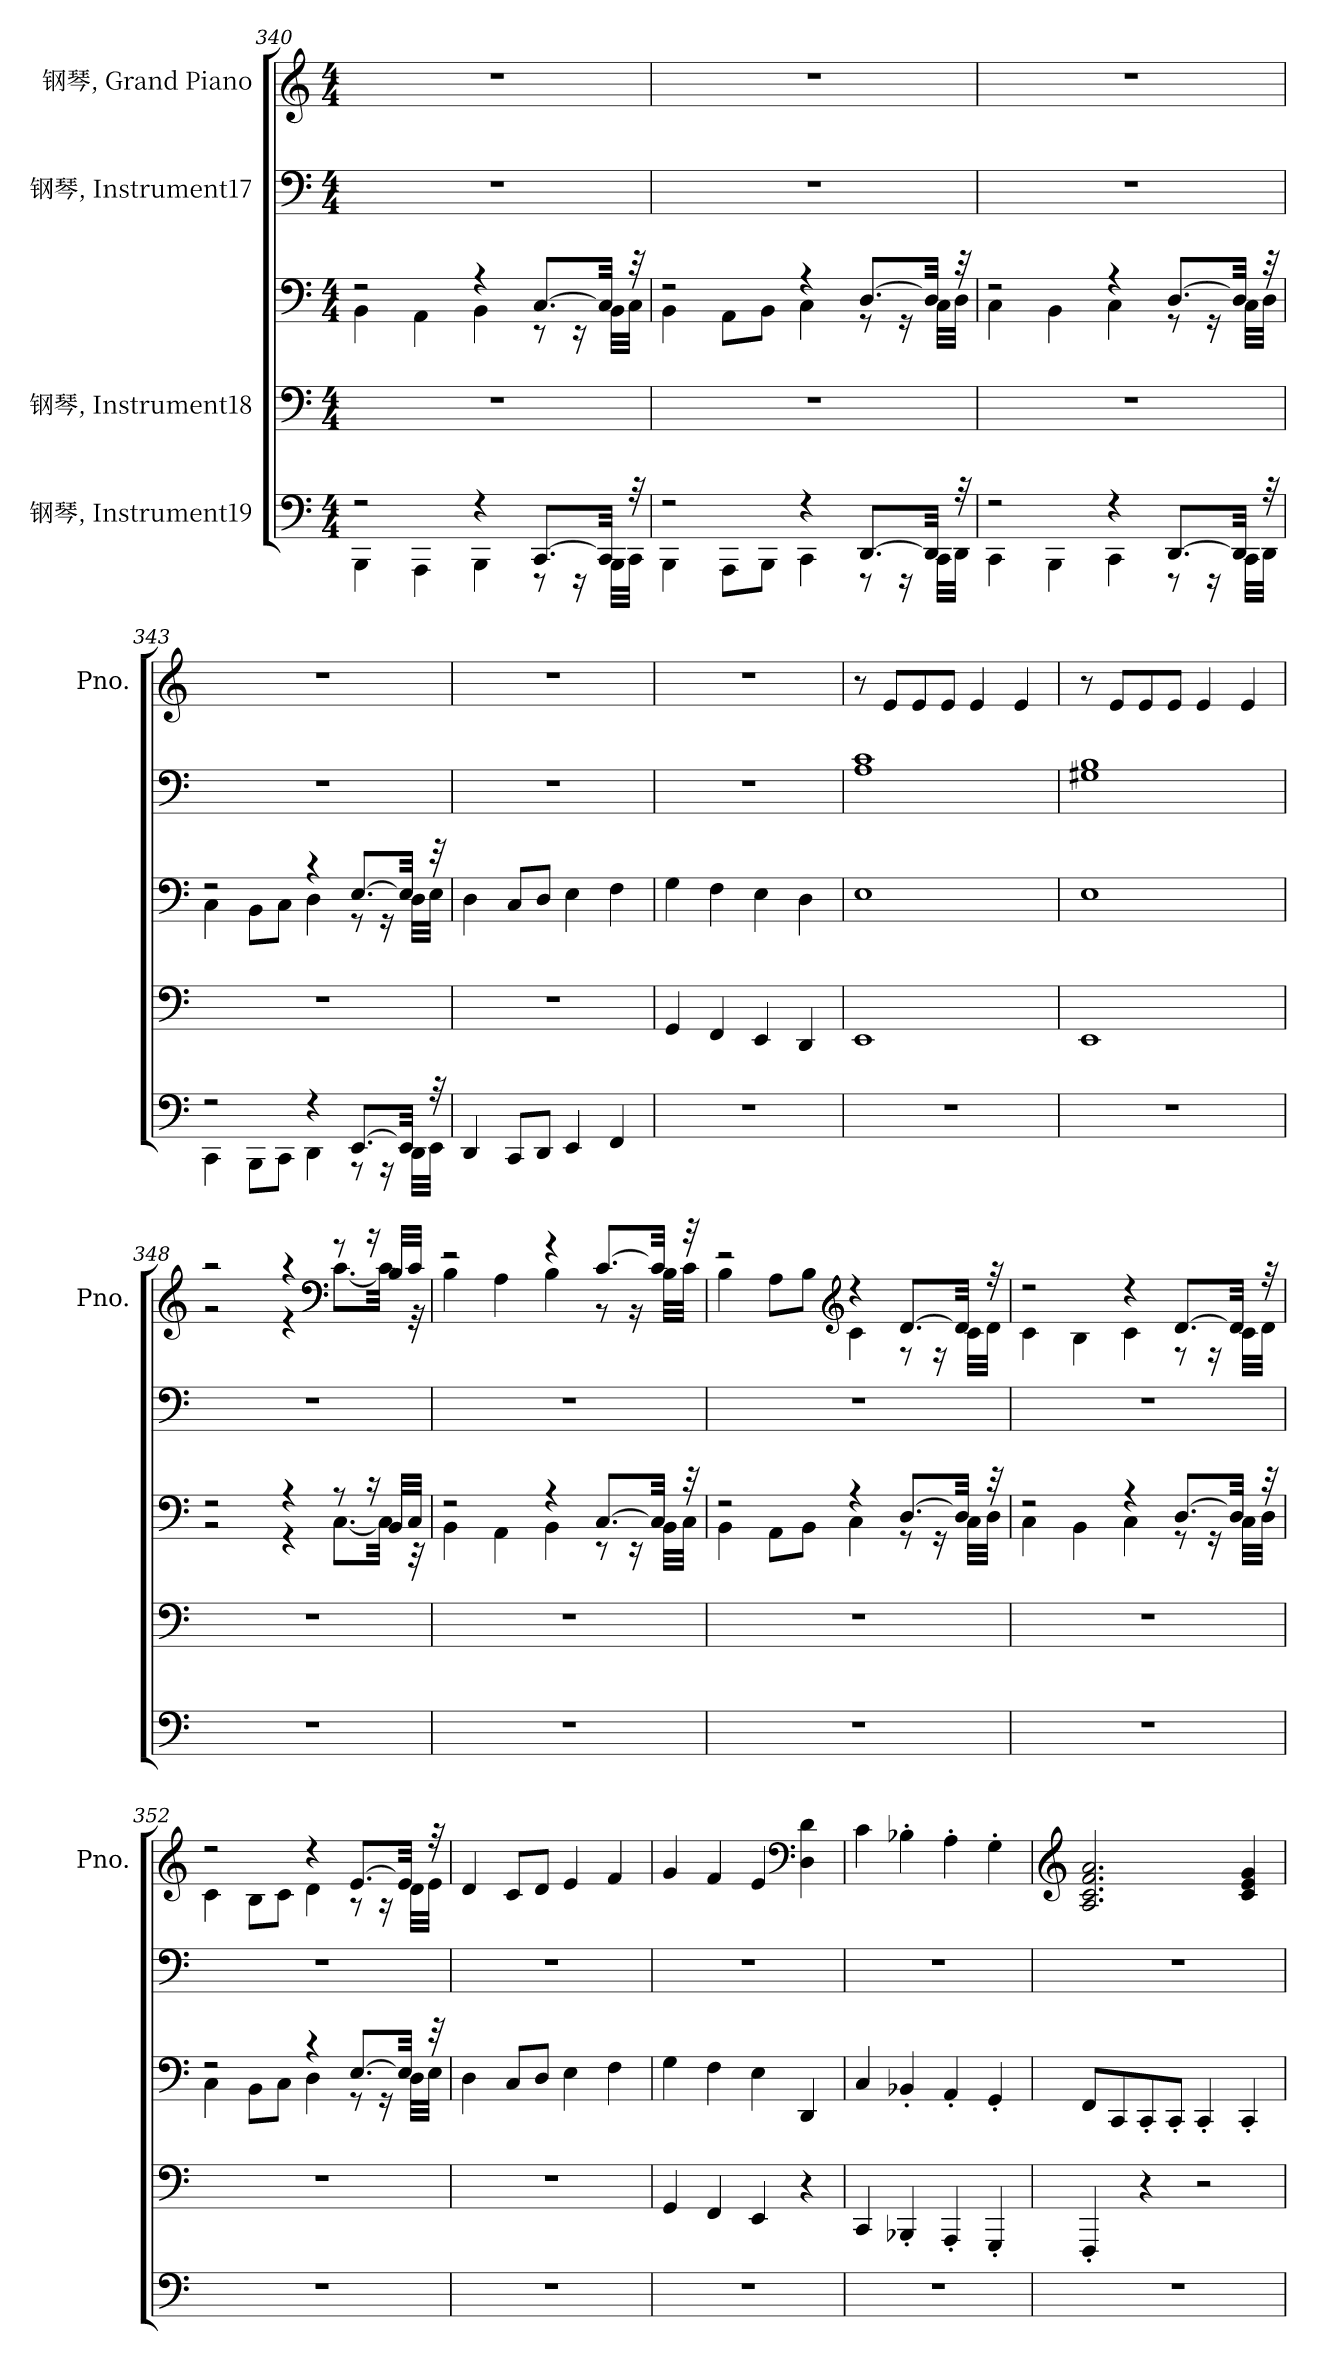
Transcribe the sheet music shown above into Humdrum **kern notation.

**kern	**kern	**kern	**kern	**kern
*part4	*part3	*part3	*part2	*part1
*staff5	*staff4	*staff3	*staff2	*staff1
*I"钢琴, Instrument19	*I"钢琴, Instrument18	*	*I"钢琴, Instrument17	*I"钢琴, Grand Piano
*	*	*	*	*I'Pno.
*clefF4	*clefF4	*clefF4	*clefF4	*clefG2
*k[]	*k[]	*k[]	*k[]	*k[]
*M4/4	*M4/4	*M4/4	*M4/4	*M4/4
=340	=340	=340	=340	=340
*^	*	*^	*	*
2r	4BBB\	1r	2r	4BB\	1r	1r
.	4AAA\	.	.	4AA\	.	.
4r	4BBB\	.	4r	4BB\	.	.
[8.CC/L	8r	.	[8.C/L	8r	.	.
.	16r	.	.	16r	.	.
32CC/Jkk]	32BBB\LLL	.	32C/Jkk]	32BB\LLL	.	.
32r	32CC\JJJ	.	32r	32C\JJJ	.	.
=341	=341	=341	=341	=341	=341	=341
2r	4BBB\	1r	2r	4BB\	1r	1r
.	8AAA\L	.	.	8AA\L	.	.
.	8BBB\J	.	.	8BB\J	.	.
4r	4CC\	.	4r	4C\	.	.
[8.DD/L	8r	.	[8.D/L	8r	.	.
.	16r	.	.	16r	.	.
32DD/Jkk]	32CC\LLL	.	32D/Jkk]	32C\LLL	.	.
32r	32DD\JJJ	.	32r	32D\JJJ	.	.
=342	=342	=342	=342	=342	=342	=342
2r	4CC\	1r	2r	4C\	1r	1r
.	4BBB\	.	.	4BB\	.	.
4r	4CC\	.	4r	4C\	.	.
[8.DD/L	8r	.	[8.D/L	8r	.	.
.	16r	.	.	16r	.	.
32DD/Jkk]	32CC\LLL	.	32D/Jkk]	32C\LLL	.	.
32r	32DD\JJJ	.	32r	32D\JJJ	.	.
!!LO:LB:g=z
=343	=343	=343	=343	=343	=343	=343
2r	4CC\	1r	2r	4C\	1r	1r
.	8BBB\L	.	.	8BB\L	.	.
.	8CC\J	.	.	8C\J	.	.
4r	4DD\	.	4r	4D\	.	.
[8.EE/L	8r	.	[8.E/L	8r	.	.
.	16r	.	.	16r	.	.
32EE/Jkk]	32DD\LLL	.	32E/Jkk]	32D\LLL	.	.
32r	32EE\JJJ	.	32r	32E\JJJ	.	.
*v	*v	*	*v	*v	*	*
=344	=344	=344	=344	=344
4DD/	1r	4D\	1r	1r
8CC/L	.	8C/L	.	.
8DD/J	.	8D/J	.	.
4EE/	.	4E\	.	.
4FF/	.	4F\	.	.
=345	=345	=345	=345	=345
1r	4GG/	4G\	1r	1r
.	4FF/	4F\	.	.
.	4EE/	4E\	.	.
.	4DD/	4D\	.	.
=346	=346	=346	=346	=346
1r	1EE	1E	1A 1c	8r
.	.	.	.	8e/L
.	.	.	.	8e/
.	.	.	.	8e/J
.	.	.	.	4e/
.	.	.	.	4e/
=347	=347	=347	=347	=347
1r	1EE	1E	1G#X 1B	8r
.	.	.	.	8e/L
.	.	.	.	8e/
.	.	.	.	8e/J
.	.	.	.	4e/
.	.	.	.	4e/
!!LO:PB:g=z
=348	=348	=348	=348	=348
*	*	*^	*	*^
1r	1r	2r	2r	1r	2r	2r
.	.	4r	4r	.	4r	4r
*	*	*	*	*	*clefF4	*
.	.	8r	[8.C\L	.	8r	[8.c\L
.	.	16r	.	.	16r	.
.	.	32BB/LLL	32C\Jkk]	.	32B/LLL	32c\Jkk]
.	.	32C/JJJ	32r	.	32c/JJJ	32r
=349	=349	=349	=349	=349	=349	=349
1r	1r	2r	4BB\	1r	2r	4B\
.	.	.	4AA\	.	.	4A\
.	.	4r	4BB\	.	4r	4B\
.	.	[8.C/L	8r	.	[8.c/L	8r
.	.	.	16r	.	.	16r
.	.	32C/Jkk]	32BB\LLL	.	32c/Jkk]	32B\LLL
.	.	32r	32C\JJJ	.	32r	32c\JJJ
=350	=350	=350	=350	=350	=350	=350
1r	1r	2r	4BB\	1r	2r	4B\
.	.	.	8AA\L	.	.	8A\L
.	.	.	8BB\J	.	.	8B\J
*	*	*	*	*	*clefG2	*
.	.	4r	4C\	.	4r	4c\
.	.	[8.D/L	8r	.	[8.d/L	8r
.	.	.	16r	.	.	16r
.	.	32D/Jkk]	32C\LLL	.	32d/Jkk]	32c\LLL
.	.	32r	32D\JJJ	.	32r	32d\JJJ
=351	=351	=351	=351	=351	=351	=351
1r	1r	2r	4C\	1r	2r	4c\
.	.	.	4BB\	.	.	4B\
.	.	4r	4C\	.	4r	4c\
.	.	[8.D/L	8r	.	[8.d/L	8r
.	.	.	16r	.	.	16r
.	.	32D/Jkk]	32C\LLL	.	32d/Jkk]	32c\LLL
.	.	32r	32D\JJJ	.	32r	32d\JJJ
!!LO:LB:g=z	!!
=352	=352	=352	=352	=352	=352	=352
1r	1r	2r	4C\	1r	2r	4c\
.	.	.	8BB\L	.	.	8B\L
.	.	.	8C\J	.	.	8c\J
.	.	4r	4D\	.	4r	4d\
.	.	[8.E/L	8r	.	[8.e/L	8r
.	.	.	16r	.	.	16r
.	.	32E/Jkk]	32D\LLL	.	32e/Jkk]	32d\LLL
.	.	32r	32E\JJJ	.	32r	32e\JJJ
*	*	*v	*v	*	*v	*v
=353	=353	=353	=353	=353
1r	1r	4D\	1r	4d/
.	.	8C/L	.	8c/L
.	.	8D/J	.	8d/J
.	.	4E\	.	4e/
.	.	4F\	.	4f/
=354	=354	=354	=354	=354
1r	4GG/	4G\	1r	4g/
.	4FF/	4F\	.	4f/
.	4EE/	4E\	.	4e/
*	*	*	*	*clefF4
.	4r	4DD/	.	4D\ 4d\
=355	=355	=355	=355	=355
1r	4CC/	4C/	1r	4c\
.	4BBB-X'/	4BB-X'/	.	4B-X'\
.	4AAA'/	4AA'/	.	4A'\
.	4GGG'/	4GG'/	.	4G'\
=356	=356	=356	=356	=356
*	*	*	*	*clefG2
1r	4FFF'/	8FF/L	1r	2.A/ 2.c/ 2.f/ 2.a/
.	.	8CC/	.	.
.	4r	8CC'/	.	.
.	.	8CC'/J	.	.
.	2r	4CC'/	.	.
.	.	4CC'/	.	4c/ 4e/ 4g/
=	=	=	=	=
*-	*-	*-	*-	*-
